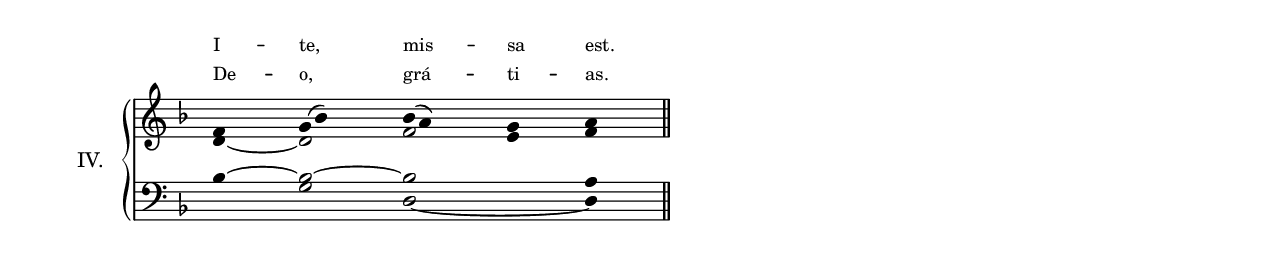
\version "2.18"
\include "gregorian.ly"
\include "noh2.ily"

%Page reference: page v.88
%(volume.page)

global = {
 \key a \phrygian
 \cadenzaOn 
 \override Glissando #'thickness = #2.0
}

chantTextA = \lyricmode {
I -- te, mis -- sa est. }
chantTextB = \lyricmode {
De -- o, grá -- ti -- as. }

chantMusic = {
\tieDown   f'4 g'4 ( bes'4) bes'4 ( a'4) g'4 a'4 \finalis

}

altoMusic = {
d'4 ~ d'2 f'2 e'4 f'4 \finalis
}

tenorMusic = {
bes4 ~ bes2 ~ bes2*3/2 a4 \finalis
}

bassMusic = {
r4 g2 d2*3/2 ~ d4 \finalis
}

voiceLines = {
\voiceLineStyle


}

\score{
  <<
    \new Lyrics = "chanta"
    \new Lyrics = "chantb"
    \new GrandStaff <<
      \set GrandStaff.autoBeaming = ##f
      \set GrandStaff.instrumentName = \markup \center-column {
        "IV."
      }
      \new Staff = up <<
        \new Voice = "chant" {
          \voiceOne \global \chantMusic
        }
        \new Voice {
          \voiceTwo \global \altoMusic
        }
      >>

      \new Staff = down <<
        \clef bass
        \new Voice {
          \voiceOne \global \tenorMusic
        }
        \new Voice {
          \voiceTwo \global \bassMusic
        }
	\new Voice {
        \voiceThree \global \voiceLines
        }
      >>
    >>
    \context Lyrics = "chanta" {
      \lyricsto chant {
      \chantTextA
    }
    }
    \context Lyrics = "chantb" {
      \lyricsto chant {
      \chantTextB
    }
    }
  >>
  \layout{
  }
  
}
